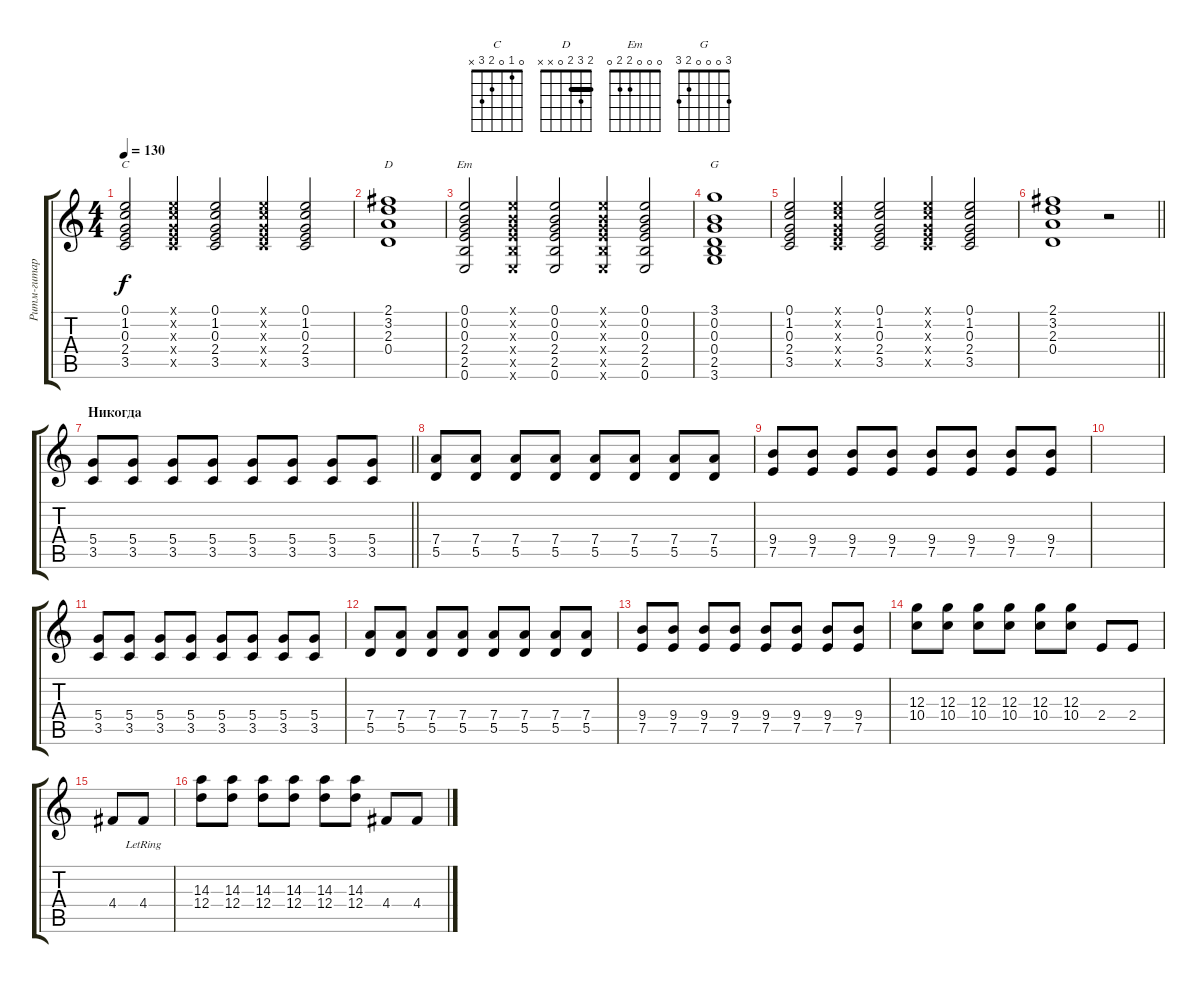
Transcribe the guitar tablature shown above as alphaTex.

\track ("Ритм-гитара" "Ритм-гитар") {instrument electricguitarjazz}
\staff {score tabs}
\tuning (E4 B3 G3 D3 A2 E2) {hide}
\chord ("C" 0 1 0 2 3 x)
\chord ("D" 2 3 2 0 x x) {barre 2}
\chord ("Em" 0 0 0 2 2 0)
\chord ("G" 3 0 0 0 2 3)
\ts (4 4)
\tempo 130
\clef g2
\ks c
(0.1 1.2 0.3 2.4 3.5).2{ch "C" dy f} (0.1{x} 1.2{x} 0.3{x} 2.4{x} 3.5{x}).4 (0.1 1.2 0.3 2.4 3.5).2 (0.1{x} 1.2{x} 0.3{x} 2.4{x} 3.5{x}).4 (0.1 1.2 0.3 2.4 3.5).2 |
(2.1 3.2 2.3 0.4).1{ch "D"} |
(0.1 0.2 0.3 2.4 2.5 0.6).2{ch "Em"} (0.1{x} 0.2{x} 0.3{x} 2.4{x} 2.5{x} 0.6{x}).4 (0.1 0.2 0.3 2.4 2.5 0.6).2 (0.1{x} 0.2{x} 0.3{x} 2.4{x} 2.5{x} 0.6{x}).4 (0.1 0.2 0.3 2.4 2.5 0.6).2 |
(3.1 0.2 0.3 0.4 2.5 3.6).1{ch "G"} |
(0.1 1.2 0.3 2.4 3.5).2 (0.1{x} 1.2{x} 0.3{x} 2.4{x} 3.5{x}).4 (0.1 1.2 0.3 2.4 3.5).2 (0.1{x} 1.2{x} 0.3{x} 2.4{x} 3.5{x}).4 (0.1 1.2 0.3 2.4 3.5).2 |
\barLineRight lightlight
(2.1 3.2 2.3 0.4).1 r.2 |
\section ("" "Никогда")
\barLineRight lightlight
(5.4 3.5).8{instrument overdrivenguitar} (5.4 3.5).8 (5.4 3.5).8 (5.4 3.5).8 (5.4 3.5).8 (5.4 3.5).8 (5.4 3.5).8 (5.4 3.5).8 |
(7.4 5.5).8 (7.4 5.5).8 (7.4 5.5).8 (7.4 5.5).8 (7.4 5.5).8 (7.4 5.5).8 (7.4 5.5).8 (7.4 5.5).8 |
(9.4 7.5).8 (9.4 7.5).8 (9.4 7.5).8 (9.4 7.5).8 (9.4 7.5).8 (9.4 7.5).8 (9.4 7.5).8 (9.4 7.5).8 |
|
(5.4 3.5).8{instrument overdrivenguitar} (5.4 3.5).8 (5.4 3.5).8 (5.4 3.5).8 (5.4 3.5).8 (5.4 3.5).8 (5.4 3.5).8 (5.4 3.5).8 |
(7.4 5.5).8 (7.4 5.5).8 (7.4 5.5).8 (7.4 5.5).8 (7.4 5.5).8 (7.4 5.5).8 (7.4 5.5).8 (7.4 5.5).8 |
(9.4 7.5).8 (9.4 7.5).8 (9.4 7.5).8 (9.4 7.5).8 (9.4 7.5).8 (9.4 7.5).8 (9.4 7.5).8 (9.4 7.5).8 |
(12.3 10.4).8 (12.3 10.4).8 (12.3 10.4).8 (12.3 10.4).8 (12.3 10.4).8 (12.3 10.4).8 2.4.8 2.4.8 |
4.4.8 4.4{lr}.8 |
(14.3 12.4).8 (14.3 12.4).8 (14.3 12.4).8 (14.3 12.4).8 (14.3 12.4).8 (14.3 12.4).8 4.4.8 4.4.8
